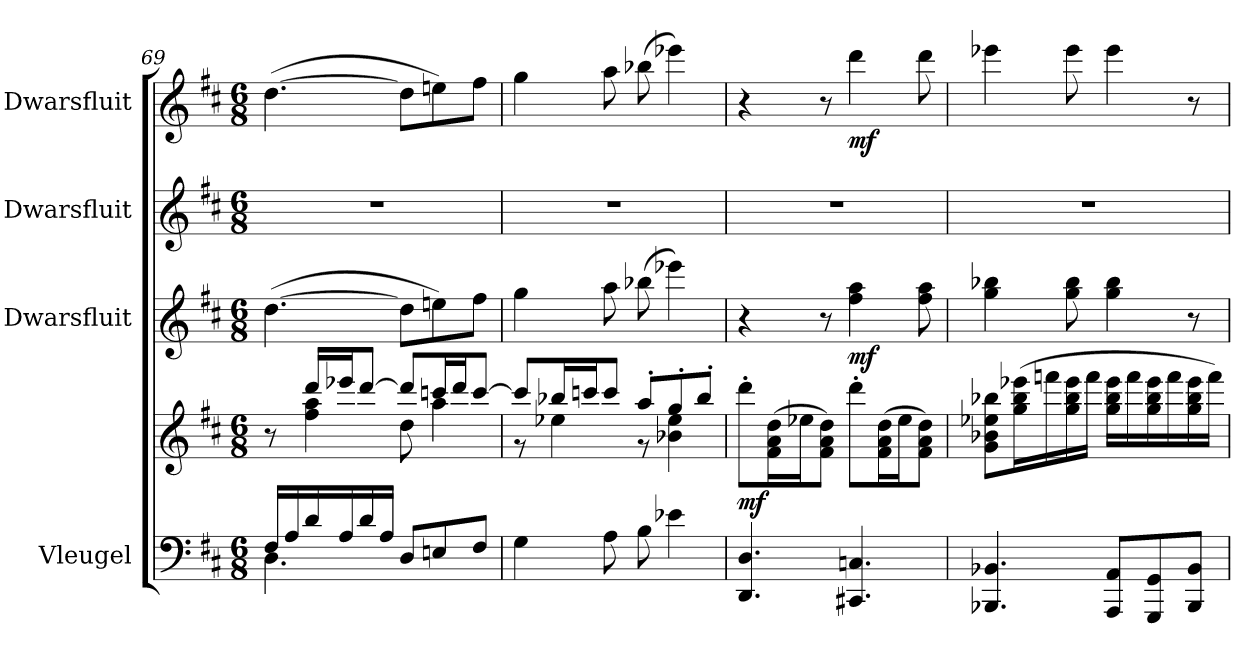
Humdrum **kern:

**kern	**kern	**dynam	**kern	**dynam	**kern	**kern	**dynam
*part4	*part4	*part4	*part3	*part3	*part2	*part1	*part1
*staff5	*staff4	*staff4/5	*staff3	*staff3	*staff2	*staff1	*staff1
*I"Vleugel	*	*	*I"Dwarsfluit	*	*I"Dwarsfluit	*I"Dwarsfluit	*
*	*	*	*I'Fl.	*	*I'Fl.	*I'Fl.	*
*clefF4	*clefG2	*	*clefG2	*	*clefG2	*clefG2	*
*k[f#c#]	*k[f#c#]	*	*k[f#c#]	*	*k[f#c#]	*k[f#c#]	*
*M6/8	*M6/8	*	*M6/8	*	*M6/8	*M6/8	*
=69	=69	=69	=69	=69	=69	=69	=69
*^	*^	*	*	*	*	*	*
16F#/LL	4.D\	8r	8ryy	.	([4.dd\	.	2.r	([4.dd\	.
16A/	.	.	.	.	.	.	.	.	.
16d/	.	16ddd/LL	4ff#\ 4aa\	.	.	.	.	.	.
16A/	.	16eee-X/J	.	.	.	.	.	.	.
16d/	.	[8ddd/J	.	.	.	.	.	.	.
16A/JJ	.	.	.	.	.	.	.	.	.
8D/L	8ryy	8ddd/L]	8dd\	.	8dd\L]	.	.	8dd\L]	.
8En/	4ryy	16cccn/L	4aa\	.	8een\)	.	.	8een\)	.
.	.	16ddd/J	.	.	.	.	.	.	.
8F#/J	.	[8ccc/J	.	.	8ff#\J	.	.	8ff#\J	.
*v	*v	*	*	*	*	*	*	*	*
!!LO:PB:g=z
=70	=70	=70	=70	=70	=70	=70	=70	=70
4G\	8ccc/L]	8r	.	4gg\	.	2.r	4gg\	.
.	16bb-X/L	4ee-X\	.	.	.	.	.	.
.	16cccn/J	.	.	.	.	.	.	.
8A\	8ccc/J	.	.	8aa\	.	.	8aa\	.
8B\	8aa'/L	8r	.	(8bb-X\	.	.	(8bb-X\	.
4e-X\	8gg'/	4b-X\ 4ee-\	.	4eee-X\)	.	.	4eee-X\)	.
.	8bb-'/J	.	.	.	.	.	.	.
*	*v	*v	*	*	*	*	*	*
=71	=71	=71	=71	=71	=71	=71	=71
!	!	!LO:DY:b	!	!	!	!	!
4.DD/ 4.D/	8ddd'\L	mf	4r	.	2.r	4r	.
.	(16f#\ 16a\ 16dd\L	.	.	.	.	.	.
.	16ee-X\J	.	.	.	.	.	.
.	8f#\ 8a\ 8dd\J)	.	8r	.	.	8r	.
!	!	!	!	!LO:DY:b	!	!	!LO:DY:b
4.CC#X/ 4.Cn/	8ddd'\L	.	4ff#\ 4aa\	mf	.	4ddd\	mf
.	(16f#\ 16a\ 16dd\L	.	.	.	.	.	.
.	16ee-\J	.	.	.	.	.	.
.	8f#\ 8a\ 8dd\J)	.	8ff#\ 8aa\	.	.	8ddd\	.
=72	=72	=72	=72	=72	=72	=72	=72
4.BBB-X/ 4.BB-X/	8g\ 8b-X\ 8ee-X\ 8bb-X\L	.	4gg\ 4bb-X\	.	2.r	4eee-X\	.
.	(16gg\ 16bb-\ 16eee-X\L	.	.	.	.	.	.
.	16fffn\	.	.	.	.	.	.
.	16gg\ 16bb-\ 16eee-\	.	8gg\ 8bb-\	.	.	8eee-\	.
.	16fff\JJ	.	.	.	.	.	.
8AAA/ 8AA/L	16gg\ 16bb-\ 16eee-\LL	.	4gg\ 4bb-\	.	.	4eee-\	.
.	16fff\	.	.	.	.	.	.
8GGG/ 8GG/	16gg\ 16bb-\ 16eee-\	.	.	.	.	.	.
.	16fff\	.	.	.	.	.	.
8BBB-/ 8BB-/J	16gg\ 16bb-\ 16eee-\	.	8r	.	.	8r	.
.	16fff\JJ)	.	.	.	.	.	.
=	=	=	=	=	=	=	=
*-	*-	*-	*-	*-	*-	*-	*-
